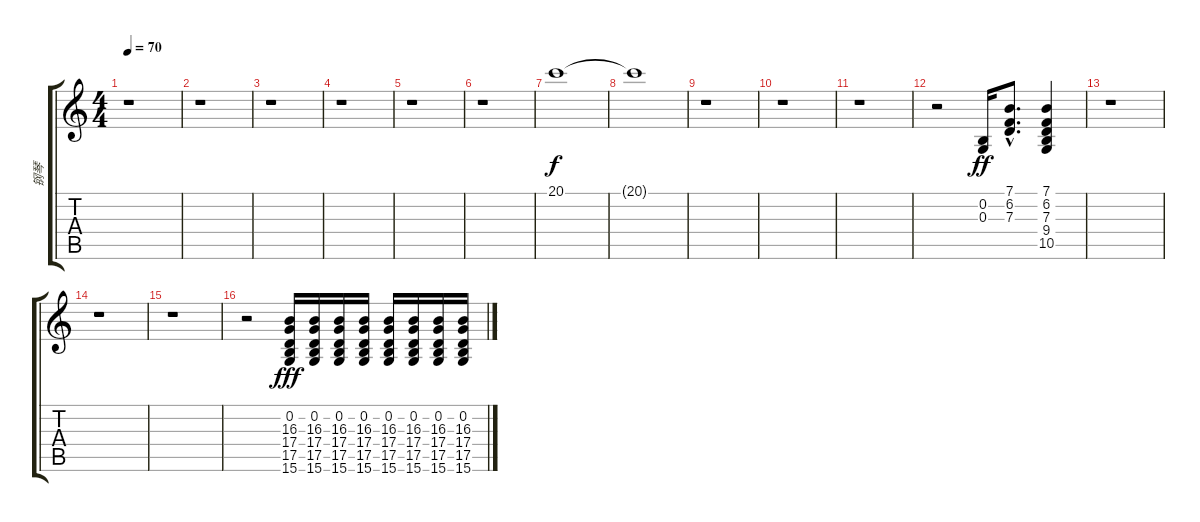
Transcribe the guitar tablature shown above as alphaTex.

\track ("钢琴" "钢琴") {instrument acousticgrandpiano}
\staff {score tabs}
\tuning (E4 B3 G3 D3 A2 E2) {hide}
\ts (4 4)
\tempo 70
\clef g2
\ks c
r.1{dy ff} |
r.1 |
r.1 |
r.1 |
r.1 |
r.1 |
20.1.1{dy f} |
20.1{t}.1 |
r.1 |
r.1 |
r.1 |
r.2 (0.2 0.3).16{dy ff} (7.1{hac} 6.2{hac} 7.3{hac}).8{d} (7.1 6.2 7.3 9.4 10.5).4 |
r.1 |
r.1 |
r.1 |
r.2 (0.2 16.3 17.4 17.5 15.6).16{dy fff} (0.2 16.3 17.4 17.5 15.6).16 (0.2 16.3 17.4 17.5 15.6).16 (0.2 16.3 17.4 17.5 15.6).16 (0.2 16.3 17.4 17.5 15.6).16 (0.2 16.3 17.4 17.5 15.6).16 (0.2 16.3 17.4 17.5 15.6).16 (0.2 16.3 17.4 17.5 15.6).16
